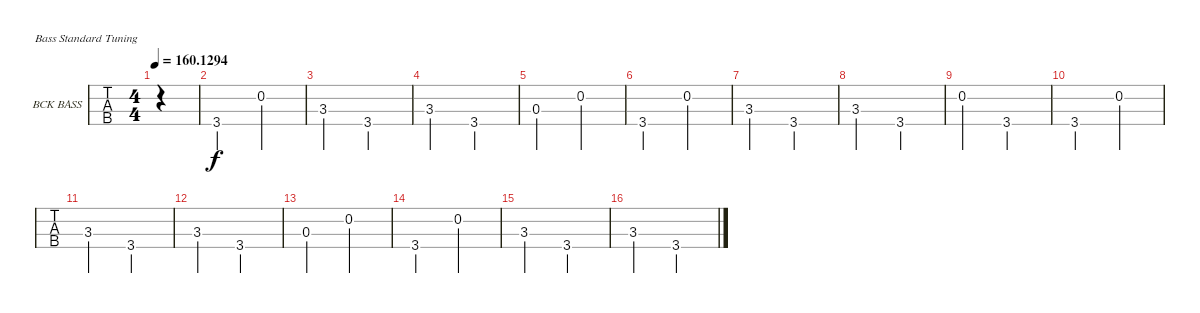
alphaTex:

\defaultSystemsLayout 4
\bracketExtendMode groupsimilarinstruments
\firstSystemTrackNameOrientation horizontal
\otherSystemsTrackNameOrientation horizontal
\track ("BCK BASS" "BCK BASS") {instrument acousticbass}
\staff {tabs}
\tuning (G2 D2 A1 E1)
\ts (4 4)
\tempo
160.1294
\accidentals auto
\clef f4
\ottava regular
\simile none
\ks g
|
3.4.2 0.2.2 |
3.3.2 3.4.2 |
3.3.2 3.4.2 |
0.3.2 0.2.2 |
3.4.2 0.2.2 |
3.3.2 3.4.2 |
3.3.2 3.4.2 |
0.2.2 3.4.2 |
3.4.2 0.2.2 |
3.3.2 3.4.2 |
3.3.2 3.4.2 |
0.3.2 0.2.2 |
3.4.2 0.2.2 |
3.3.2 3.4.2 |
3.3.2 3.4.2
